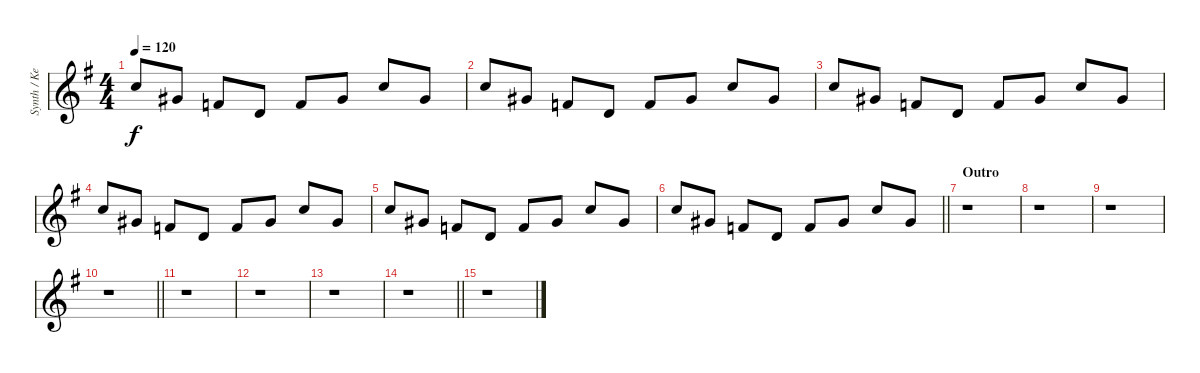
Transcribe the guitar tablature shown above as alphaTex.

\track ("Synth / Keyboard" "Synth / Ke") {instrument stringensemble1}
\staff {score}
\tuning (C4 G3 Eb3 Bb2 F2 C2) {hide}
\ts (4 4)
\tempo 120
\clef g2
\ks g
12.1.8{dy f} 13.2.8 10.2.8 11.3.8 10.2.8 13.2.8 12.1.8 13.2.8 |
12.1.8 13.2.8 10.2.8 11.3.8 10.2.8 13.2.8 12.1.8 13.2.8 |
12.1.8 13.2.8 10.2.8 11.3.8 10.2.8 13.2.8 12.1.8 13.2.8 |
12.1.8 13.2.8 10.2.8 11.3.8 10.2.8 13.2.8 12.1.8 13.2.8 |
12.1.8 13.2.8 10.2.8 11.3.8 10.2.8 13.2.8 12.1.8 13.2.8 |
\barLineRight lightlight
12.1.8 13.2.8 10.2.8 11.3.8 10.2.8 13.2.8 12.1.8 13.2.8 |
\section ("" "Outro")
r.1 |
r.1 |
r.1 |
\barLineRight lightlight
r.1 |
r.1 |
r.1 |
r.1 |
\barLineRight lightlight
r.1 |
r.1
